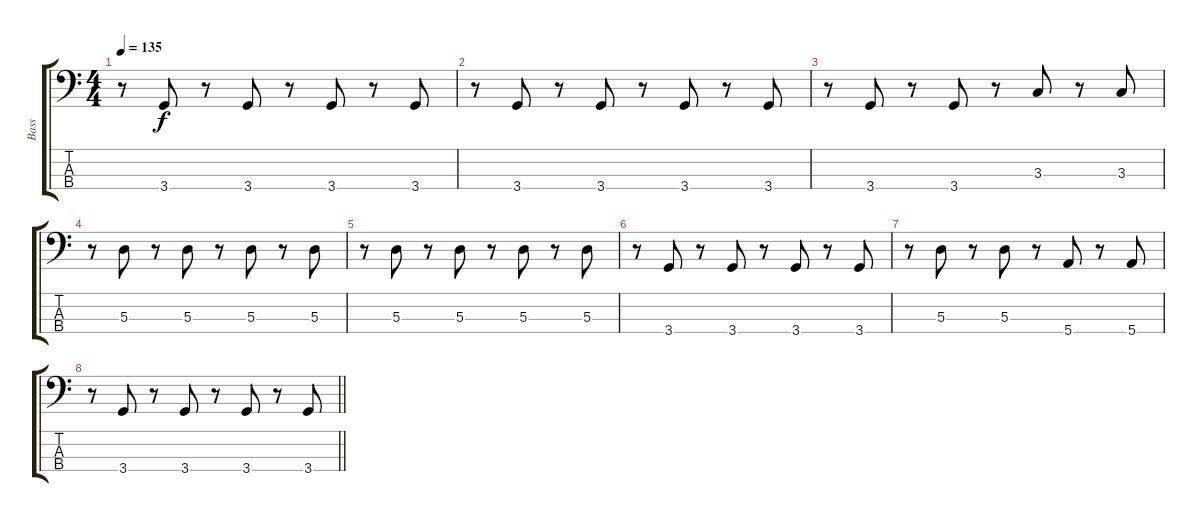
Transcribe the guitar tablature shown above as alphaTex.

\track ("Bass" "Bass") {instrument synthbass2}
\staff {score tabs}
\tuning (G2 D2 A1 E1) {hide}
\ts (4 4)
\tempo 135
\clef f4
\ks c
r.8{dy f} 3.4.8 r.8 3.4.8 r.8 3.4.8 r.8 3.4.8 |
r.8 3.4.8 r.8 3.4.8 r.8 3.4.8 r.8 3.4.8 |
r.8 3.4.8 r.8 3.4.8 r.8 3.3.8 r.8 3.3.8 |
r.8{volume 0} 5.3.8 r.8 5.3.8 r.8 5.3.8 r.8 5.3.8 |
r.8 5.3.8 r.8 5.3.8 r.8 5.3.8 r.8 5.3.8 |
r.8 3.4.8 r.8 3.4.8 r.8 3.4.8 r.8 3.4.8 |
r.8 5.3.8 r.8 5.3.8 r.8 5.4.8 r.8 5.4.8 |
\barLineRight lightlight
r.8 3.4.8 r.8 3.4.8 r.8 3.4.8 r.8 3.4.8
